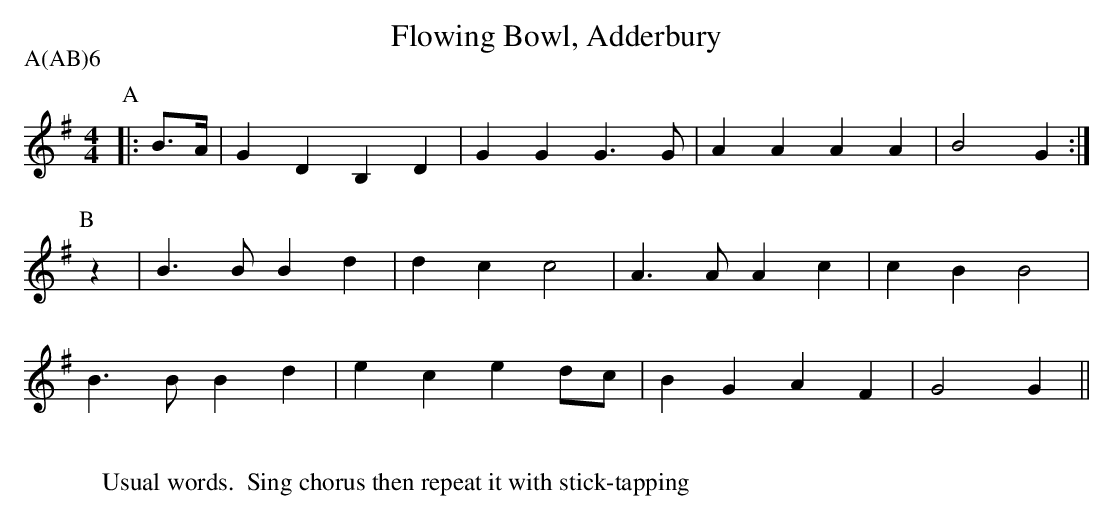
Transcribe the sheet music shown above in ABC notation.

X:1
T:Flowing Bowl, Adderbury
M:4/4
L:1/4
P:A(AB)6
K:G
P:A
|:B3/4A/4|GD B,D|GG G>G|AA AA|B2 G:|
P:B
z|B>B Bd|dc c2|A>A Ac|cB B2|
B>B Bd|ec ed/c/|BG  AF|G2 G||
W:
W:Usual words.  Sing chorus then repeat it with stick-tapping
